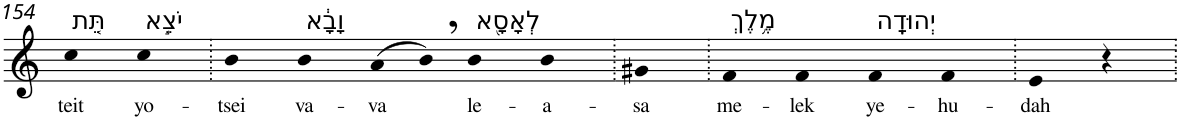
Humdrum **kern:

**kern	**text
*part1	*part1
*staff1	*staff1
*I"Piano	*
*I'Pno	*
!!LO:PB:g=z
*clefG2	*
*k[]	*
=154	=154
!LO:TX:a:t=תֵּ֚ת	!
!	!LO:LY:b
4cc	teit
!LO:TX:a:t=יֹצֵ֣א	!
!	!LO:LY:b
4cc	yo-
=155.	=155.
!	!LO:LY:b
4b	-tsei
!LO:TX:a:t=וָבָ֔א	!
!	!LO:LY:b
4b	va-
!	!LO:LY:b
(>8a	-va
8b,)	.
!LO:TX:a:t=לְאָסָ֖א	!
!	!LO:LY:b
4b	le-
!	!LO:LY:b
4b	-a-
=156.	=156.
!	!LO:LY:b
4g#X	-sa
=157.	=157.
!LO:TX:a:t=מֶ֥לֶךְ	!
!	!LO:LY:b
4f	me-
!	!LO:LY:b
4f	-lek
!LO:TX:a:t=יְהוּדָֽה	!
!	!LO:LY:b
4f	ye-
!	!LO:LY:b
4f	-hu-
=158.	=158.
!	!LO:LY:b
4e	-dah
4r	.
=.	=.
*-	*-
